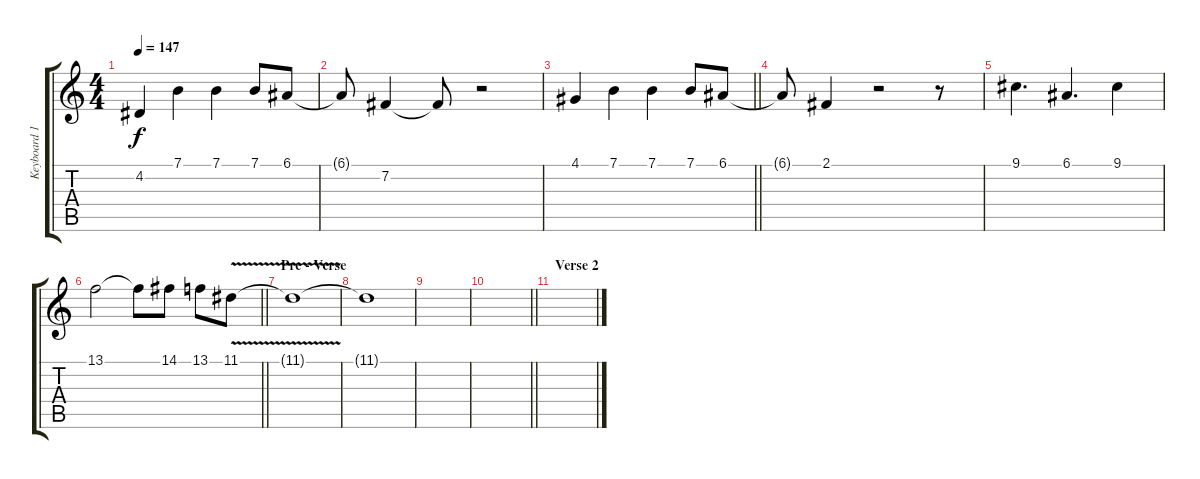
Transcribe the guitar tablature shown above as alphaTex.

\track ("Keyboard 1" "Keyboard 1") {instrument lead2sawtooth}
\staff {score tabs}
\tuning (E4 B3 G3 D3 A2 E2) {hide}
\ts (4 4)
\tempo 147
\clef g2
\ks c
4.2.4{dy f} 7.1.4 7.1.4 7.1.8 6.1.8 |
6.1{t}.8 7.2.4 7.2{t}.8 r.2 |
\barLineRight lightlight
4.1.4 7.1.4 7.1.4 7.1.8 6.1.8 |
\section ("" "")
6.1{t}.8 2.1.4 r.2 r.8 |
9.1.4{d} 6.1.4{d} 9.1.4 |
\barLineRight lightlight
13.1.2 13.1{t}.8 14.1.8 13.1.8 11.1{v}.8 |
\section ("" "Pre - Verse")
11.1{t}.1 |
11.1{t}.1 |
|
\barLineRight lightlight
|
\section ("" "Verse 2")
